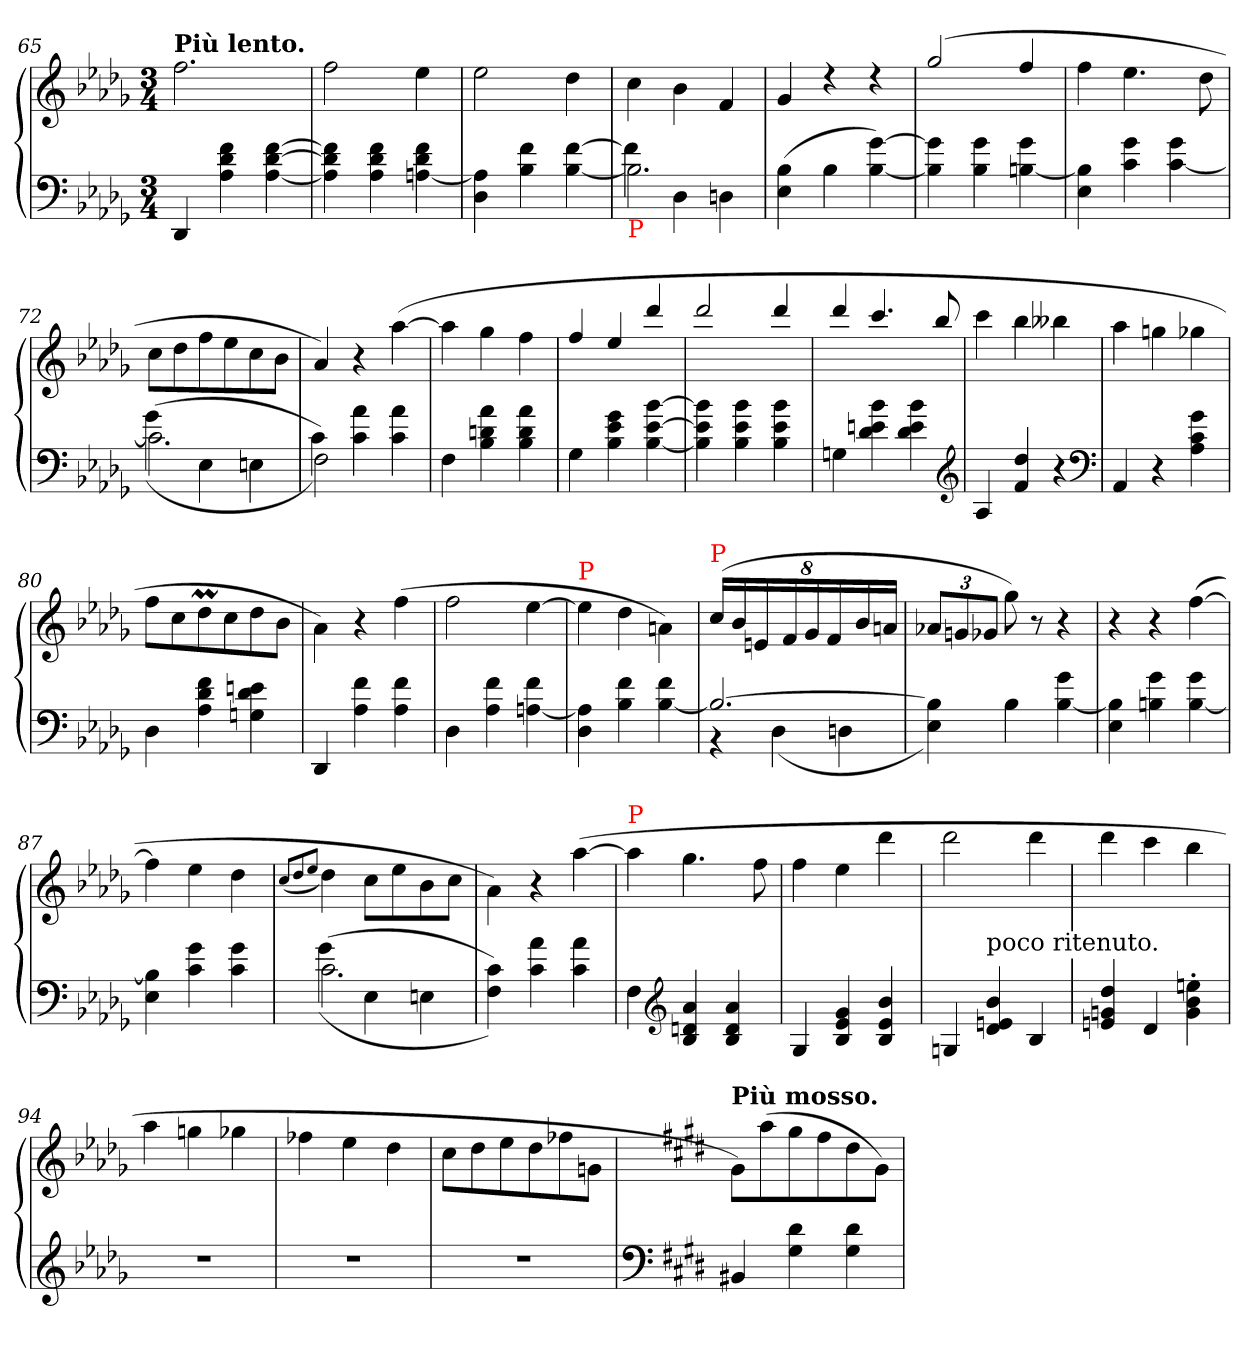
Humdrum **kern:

**kern	**kern
*part1	*part1
*staff2	*staff1
*clefF4	*clefG2
*k[b-e-a-d-g-]	*k[b-e-a-d-g-]
*M3/4	*M3/4
=65	=65
!	!LO:TX:a:B:t=Più lento.
4DD-	2.ff
4f 4d- 4A-	.
[4f [4d- [4A-	.
=66	=66
4f] 4d-] 4A-]	2ff
4f 4d- 4A-	.
4f 4d- [4An	4ee-
=67	=67
4An] 4D-	2ee-
4f 4B-	.
[4f [4B-	4dd-
=68	=68
*^	*
!LO:TX:b:color=red:t=P	!	!
2.B-\]	4f]	4cc
.	4D-	4b-
.	4Dn	4f
*v	*v	*
=69	=69
(>4B- 4E-	4g-
4B-	4rdd
[4g-\ [4B-\)	4rdd
=70	=70
4g-]\ 4B-]\	(>2gg-/
4g-\ 4B-\	.
4g-\ [4Bn\	4ff/
=71	=71
4Bn] 4E-	4ff
4g- 4c	4.ee-
4g- [4c	.
.	8dd-
=72	=72
*^	*
(>2.c\]	(>4g-\	8ccL
.	.	8dd-
.	4E-	8ff
.	.	8ee-
.	4En	8cc
.	.	8b-J
=73	=73	=73
!LO:N:vis=2	!	!
2.F\)	4c\)	4a-)
.	4a- 4c	4r
.	4a- 4c	(>[4aa-
*v	*v	*
=74	=74
4F	4aa-]
4a- 4dn 4B-	4gg-
4a- 4d 4B-	4ff
=75	=75
4G-	4ff/
4g- 4e- 4B-	4ee-/
[4b-\ [4e-\ [4B-\	4ddd-/
=76	=76
4b-]\ 4e-]\ 4B-]\	2ddd-/
4b-\ 4e-\ 4B-\	.
4b-\ 4e-\ 4B-\	4ddd-/
=77	=77
4Gn	4ddd-/
4b-\ 4en\ 4d-\	4.ccc/
4b-\ 4e\ 4d-\	.
.	8bb-/
*clefG2	*
=78	=78
4A-	4ccc
4dd- 4f	4bb-
4r	4bb--X
*clefF4	*
=79	=79
4AA-	4aa-
4r	4ggn
4g- 4c 4A-	4gg-X
=80	=80
4D-	8ffL
.	8cc
4f 4d- 4A-	8dd-M
.	8cc
4en 4d- 4Gn	8dd-
.	8b-J
=81	=81
4DD-	4a-\)
4f 4A-	4r
4f 4A-	(>4ff
=82	=82
4D-	2ff
4f 4A-	.
4f [4An	[4ee-
=83	=83
!	!LO:TX:a:color=red:t=P
4An] 4D-	4ee-]
4f 4B-	4dd-
4f [4B-	4an\)
=84	=84
*^	*
*	*	*Xbrackettup
!	!	!LO:TX:a:color=red:t=P
2.B-_	4rBB	(>32%3ccLL
.	.	32%3b-
.	.	32%3en
.	(>4D-	.
.	.	32%3f
.	.	32%3g-
.	.	32%3f
.	4Dn	.
.	.	32%3b-
.	.	32%3anJJ
*v	*v	*
=85	=85
4B-] 4E-)	12a-XL
.	12gn
.	12g-XJ
4B-	8gg-)
.	8r
4g- [4B-	4r
=86	=86
4B-] 4E-	4r
4g- 4Bn	4r
4g- [4B	(>[4ff
=87	=87
4Bn] 4E-	4ff]
4g- 4c	4ee-
4g- 4c	4dd-
=88	=88
.	(<8qqcc/L
.	8qqdd-/
.	8qqee-/J
!LO:N:vis=2	!
*^	*
(>2.c\	(>4g-	4dd-)
.	4E-	8ccL
.	.	8ee-
.	4En	8b-
.	.	8ccJ
*v	*v	*
=89	=89
4c 4F))	4a-\)
4a- 4c	4r
4a- 4c	(>[4aa-
=90	=90
!	!LO:TX:a:color=red:t=P
4F	4aa-]
*clefG2	*
4a- 4dn 4B-	4.gg-
4a- 4d 4B-	.
.	8ff
=91	=91
4G-	4ff
4g- 4e- 4B-	4ee-
4b- 4e- 4B-	4ddd-
=92	=92
4Gn	2ddd-
!LO:TX:a:t=poco ritenuto.	!
4b- 4en 4d-	.
4B-	4ddd-
=93	=93
4dd- 4g 4en	4ddd-
4d-	4ccc
4een'> 4b-'> 4g'>	4bb-
=94	=94
2.rdd	4aa-
.	4ggn
.	4gg-X
=95	=95
2.rdd	4ff-X
.	4ee-
.	4dd-
=96	=96
2.rdd	8ccL
.	8dd-
.	8ee-
.	8dd-
.	8ff-X
.	8gJ
=97	=97
*clefF4	*
*k[f#c#g#d#]	*k[f#c#g#d#]
!	!LO:TX:a:B:t=Più mosso.
4BB#X	8g#L)
.	(>8aa
4d# 4G#	8gg#
.	8ff#
4d# 4G#	8dd#
.	8g#J)
=	=
*-	*-
